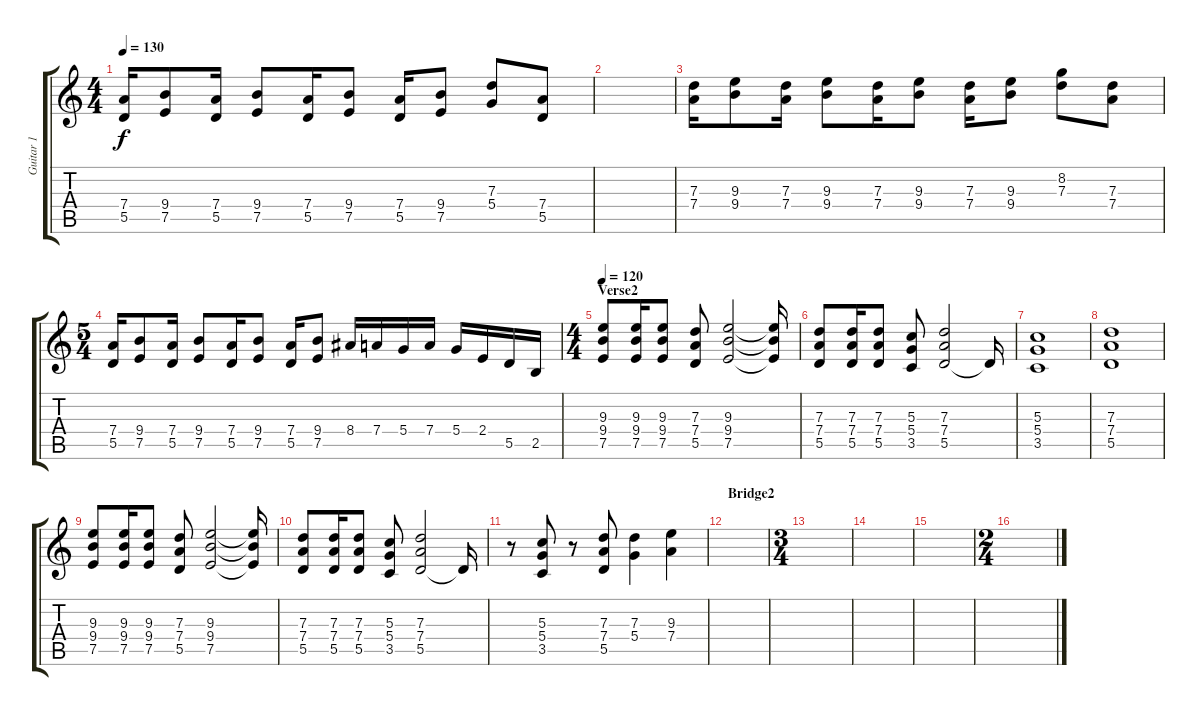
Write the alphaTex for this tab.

\track ("Guitar 1" "Guitar 1") {instrument distortionguitar}
\staff {score tabs}
\tuning (E4 B3 G3 D3 A2 E2) {hide}
\ts (4 4)
\tempo 130
\clef g2
\ks c
(7.4 5.5).16{dy f} (9.4 7.5).8 (7.4 5.5).16 (9.4 7.5).8 (7.4 5.5).16 (9.4 7.5).8 (7.4 5.5).16 (9.4 7.5).8 (7.3 5.4).8 (7.4 5.5).8 |
|
(7.3 7.4).16 (9.3 9.4).8 (7.3 7.4).16 (9.3 9.4).8 (7.3 7.4).16 (9.3 9.4).8 (7.3 7.4).16 (9.3 9.4).8 (8.2 7.3).8 (7.3 7.4).8 |
\ts (5 4)
(7.4 5.5).16 (9.4 7.5).8 (7.4 5.5).16 (9.4 7.5).8 (7.4 5.5).16 (9.4 7.5).8 (7.4 5.5).16 (9.4 7.5).8 8.4.16 7.4.16 5.4.16 7.4.16 5.4.16 2.4.16 5.5.16 2.5.16 |
\ts (4 4)
\section ("" "Verse2")
\tempo 120
(9.3 9.4 7.5).8 (9.3 9.4 7.5).16 (9.3 9.4 7.5).8 (7.3 7.4 5.5).8 (9.3 9.4 7.5).2 (9.3{t} 9.4{t} 7.5{t}).16 |
(7.3 7.4 5.5).8 (7.3 7.4 5.5).16 (7.3 7.4 5.5).8 (5.3 5.4 3.5).8 (7.3 7.4 5.5).2 5.5{t}.16 |
(5.3 5.4 3.5).1 |
(7.3 7.4 5.5).1 |
(9.3 9.4 7.5).8 (9.3 9.4 7.5).16 (9.3 9.4 7.5).8 (7.3 7.4 5.5).8 (9.3 9.4 7.5).2 (9.3{t} 9.4{t} 7.5{t}).16 |
(7.3 7.4 5.5).8 (7.3 7.4 5.5).16 (7.3 7.4 5.5).8 (5.3 5.4 3.5).8 (7.3 7.4 5.5).2 5.5{t}.16 |
r.8 (5.3 5.4 3.5).8 r.8 (7.3 7.4 5.5).8 (7.3 5.4).4 (9.3 7.4).4 |
\section ("" "Bridge2")
|
\ts (3 4)
|
|
|
\ts (2 4)
